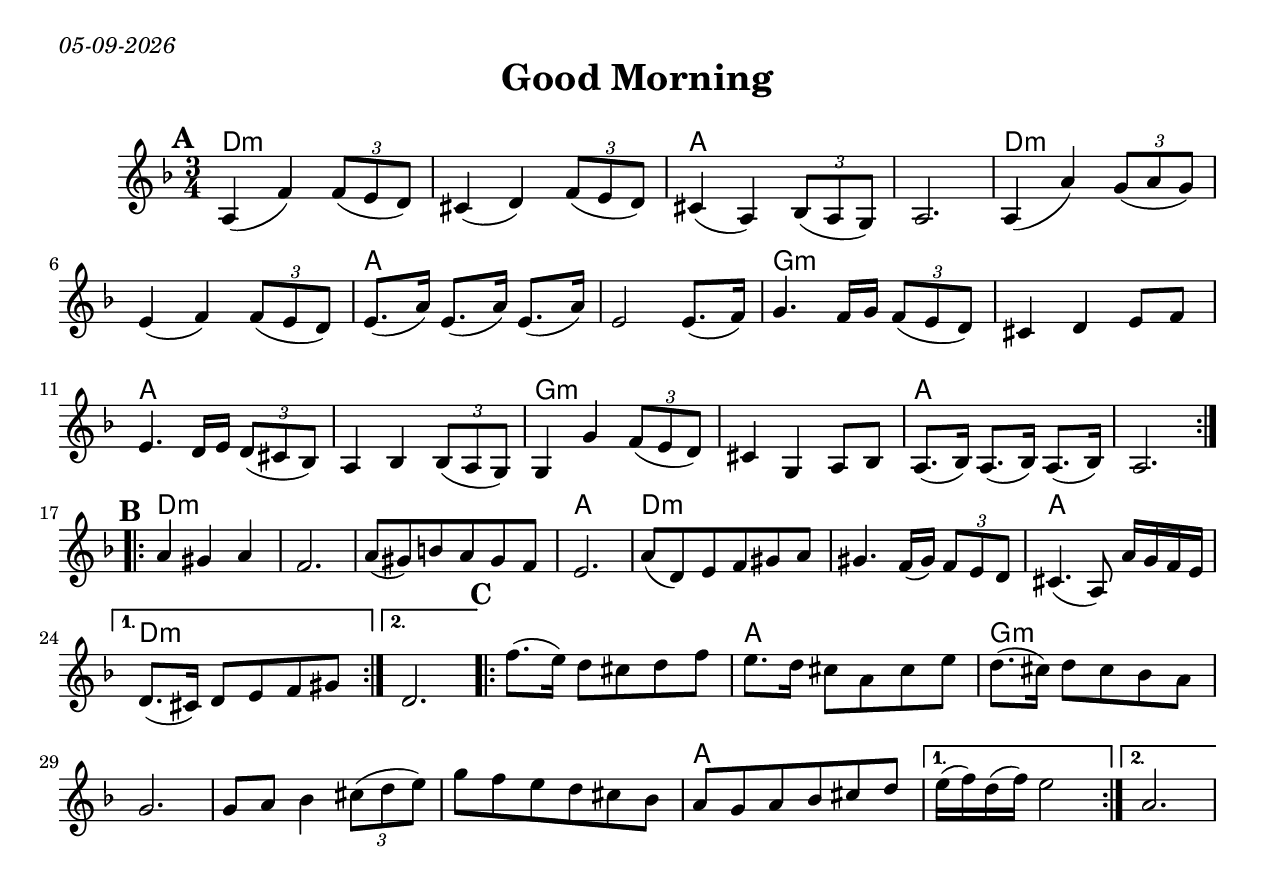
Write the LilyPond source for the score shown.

\version "2.18.0"
\include "english.ly"
\paper{
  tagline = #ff
  print-all-headers = ##t
  #(set-paper-size "letter")
}
date = #(strftime "%d-%m-%Y" (localtime (current-time)))

\markup{ \italic{ \date }  }

%\markup{ Got something to say? }

global = {
  \clef treble
  \key d \minor
  \time 3/4
  \set Score.markFormatter = #format-mark-box-alphabet
}

%#################################### Melody ########################
%melody =  \transpose c d \relative c' {  %transpose for clarinet
%\include "Good-Morning-Bulgar.ly"
melody = \relative c' {
  \global
  %\partial 16*3 a16 d f   %lead in notes

  \repeat volta 2{
   \mark \default
   a4(f') \tuplet 3/2{f8 (e d)}
   cs4 (d) \tuplet 3/2{f8 (e d)}
   cs4 (a) \tuplet 3/2{bf8 (a g)}
   a2.

   a4 (a') \tuplet 3/2{g8 (a g)}
   e4 (f) \tuplet 3/2{f8 (e d)}
   e8.(a16) e8.(a16) e8.(a16)
   e2 e8.(f16)

   g4. f16 g \tuplet 3/2{f8 (e d)}
   cs4 d e8 f
   e4. d16 e \tuplet 3/2{d8 (cs bf)}
   a4 bf \tuplet 3/2{bf8 (a g)}

   g4 g' \tuplet 3/2{f8 (e d)}
   cs4 g a8 bf
   a8.(bf16) a8.(bf16)a8.(bf16)
   a2.
  }
  \break
  \repeat volta 2{
   \mark \default
   a'4 gs a
   f2.
   a8(gs) b a gs f
   e2.

   a8(d,)e f gs a
   gs4. f16(gs) \tuplet 3/2{f8 e d}|
   cs4.(a8) a'16 g f e
  }
   \alternative {
     {d8.(cs16) d8 e f gs |}
     {d2. }
   }

   \repeat volta 2{
   \mark \default
   f'8.(e16) d8 cs d f
   e8. d16 cs8 a cs e|
   d8.(cs16) d8 cs bf a
   g2.

   g8 a bf4 \tuplet 3/2{cs8 (d e)}
   g8 f e d cs bf
   a8 g a bf cs d
  }
   \alternative {
     {e16(f) d (f)e2 }
     { a,2.}
   }


}


%################################# Lyrics #####################
%\addlyrics{ \set stanza = #"1. " }
%################################# Chords #######################
harmonies = \chordmode {
  d4*6:m
  a4*6
  d4*6:m
  a4*6
  g4*6:m
  a4*6
  g4*6:m
  a4*6
  %B
  d4*9:m
  a4*3
  d4*6:m
  a4*3
  d4*6:m
  %C
  d4*3:m
  a4*3
  g4*12:m
  a4*9
}

\score {
  <<
    \new ChordNames {
      \set chordChanges = ##t
      \harmonies
    }
    \new Staff   \melody


  >>
  \header{
    title= "Good Morning"
    subtitle=""
    composer= ""
    instrument =""
    arranger= ""
  }
  \layout{indent = 1.0\cm}
  \midi {
    \tempo 4 = 120

    % \midi { }
  }
}
%{
% more verses:
\markup{}
\markup {
  \fill-line {
    \hspace #0.1 % distance from left margin
    \column {
      \line { "1."
	\column {
	  ""
	}
      }
      \hspace #0.2 % vertical distance between verses
      \line { "2."
	\column {
	 ""
	}
      }
    }
    \hspace #0.1  % horiz. distance between columns
    \column {
      \line { "3."
	\column {
	  ""
	}
      }
      \hspace #0.2 % distance between verses
      \line { "4."
	\column {
	 ""
	}
      }
    }
    \hspace #0.1 % distance to right margin
  }
}

%}
